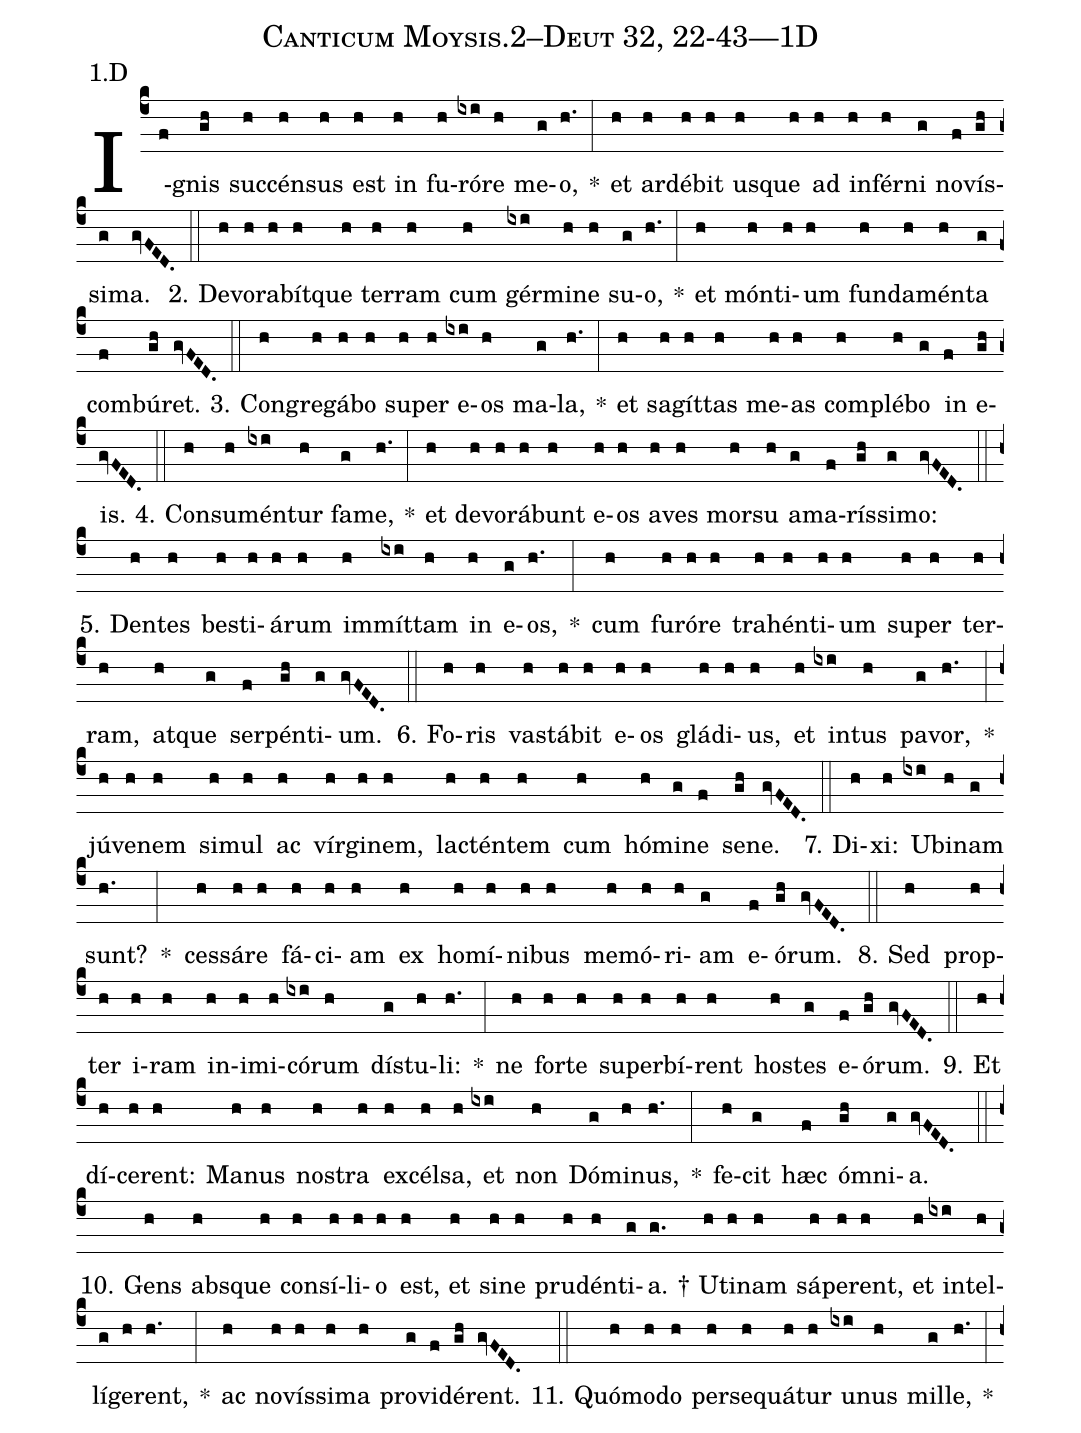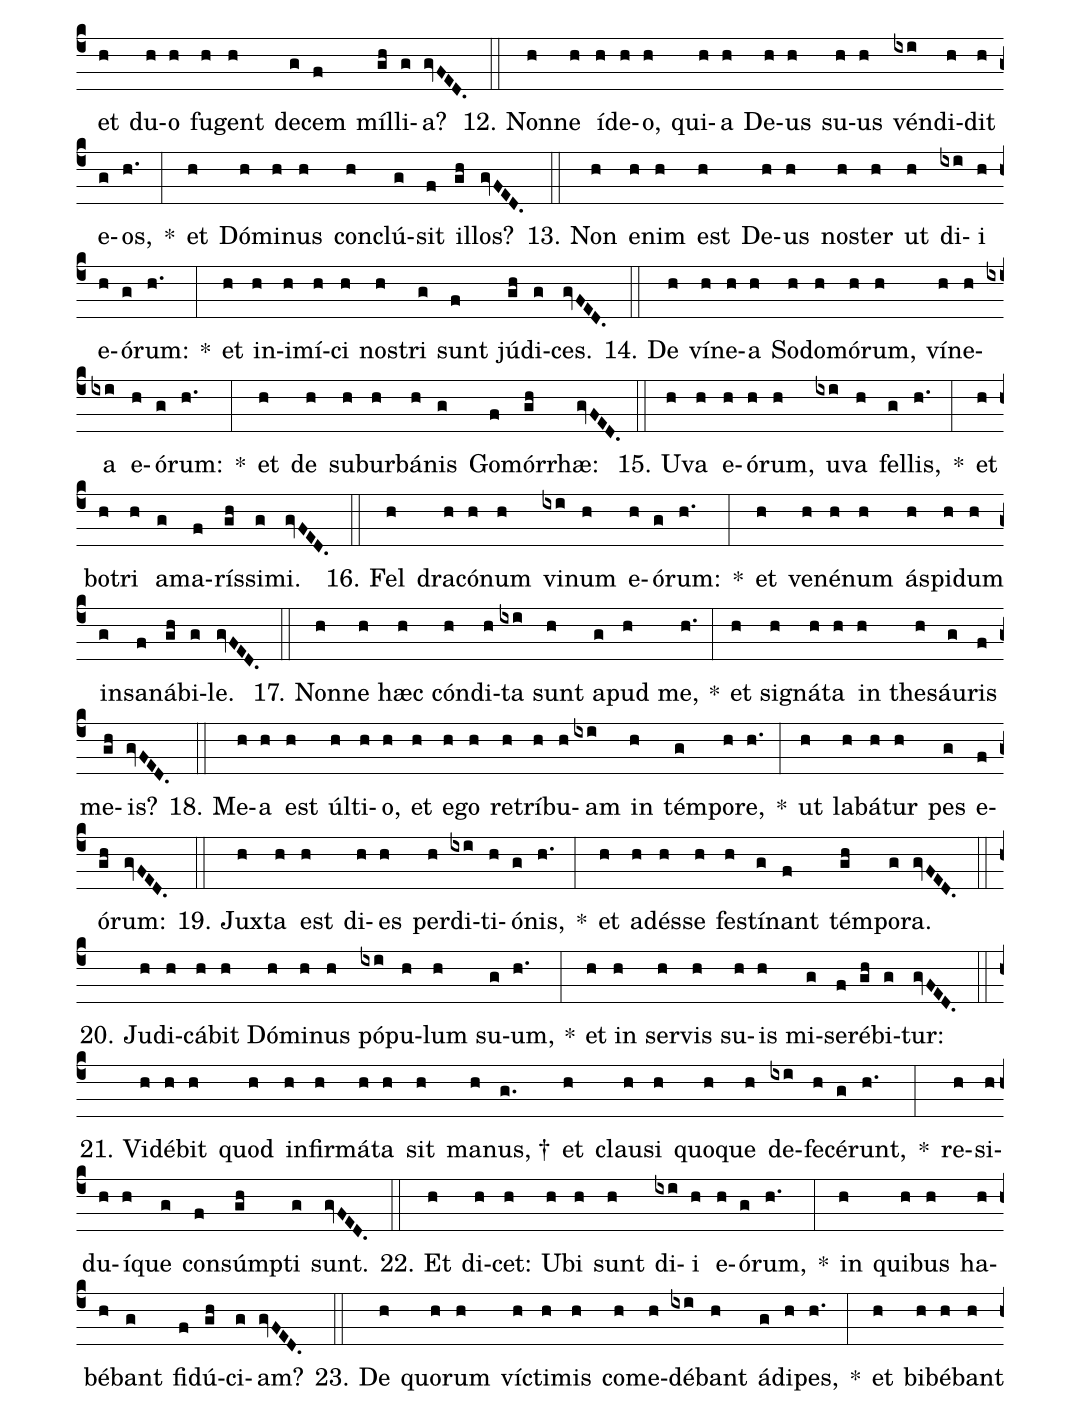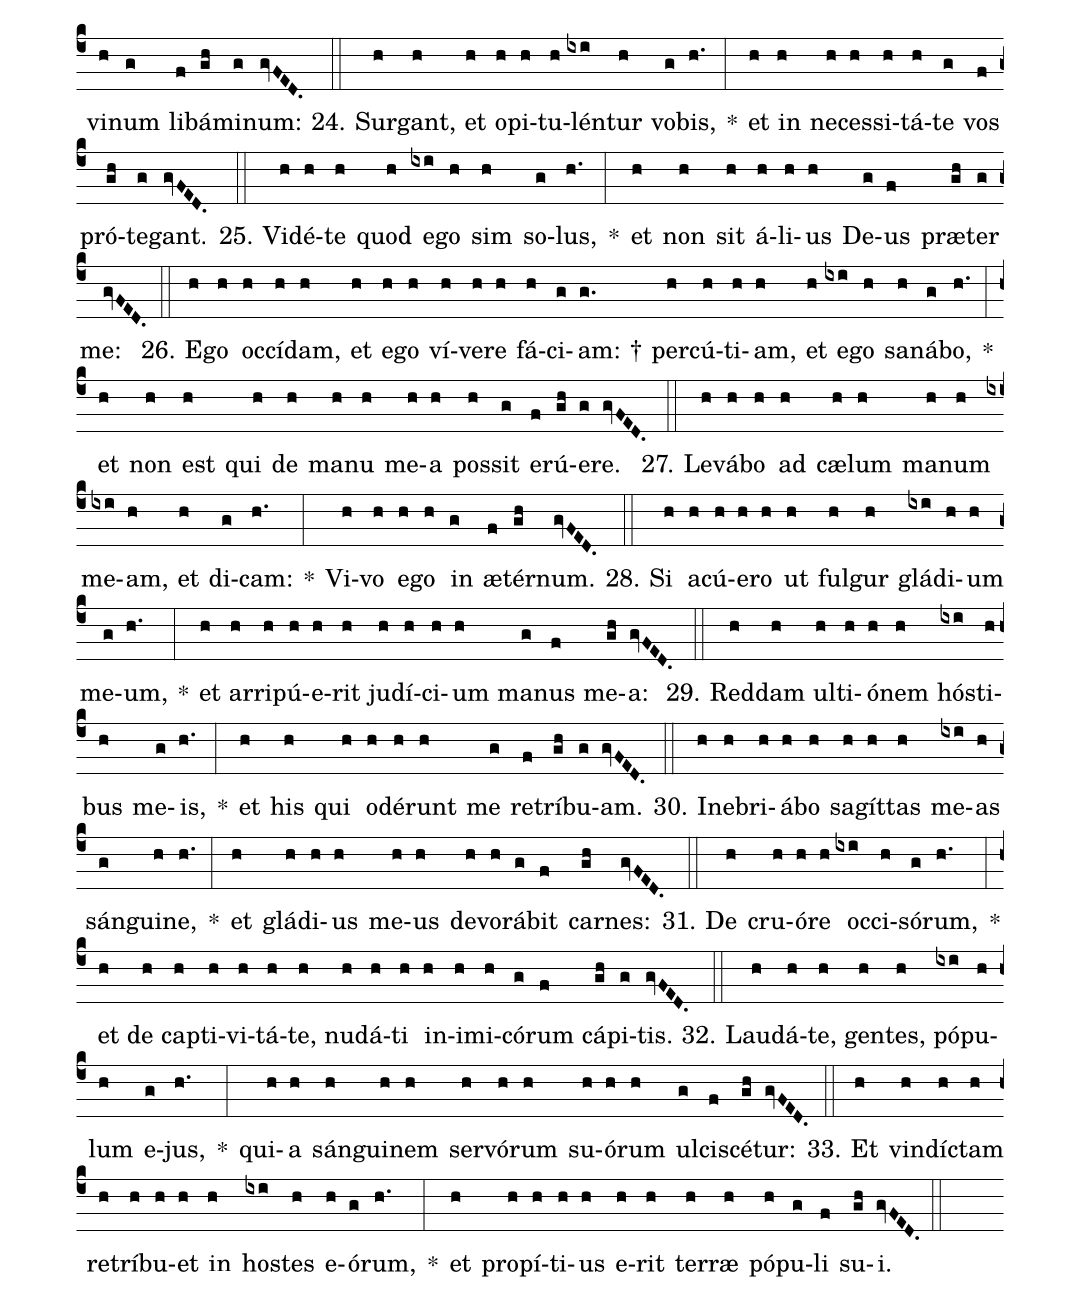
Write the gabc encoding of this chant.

name: Canticum Moysis.2--Deut 32, 22-43---1D;
annotation: 1.D;
%%
(c4)I(f)gnis(gh) suc(h)cén(h)sus(h) est(h) in(h) fu(h)ró(ixi)re(h) me(g)o,(h.) *(:) et(h) ar(h)dé(h)bit(h) us(h)que(h) ad(h) in(h)fér(h)ni(g) no(f)vís(gh)si(g)ma.(gvFED.) (::)
2. De(h)vo(h)ra(h)bít(h)que(h) ter(h)ram(h) cum(h) gér(ixi)mi(h)ne(h) su(g)o,(h.) *(:) et(h) món(h)ti(h)um(h) fun(h)da(h)mén(h)ta(g) com(f)bú(gh)ret.(gvFED.) (::)
3. Con(h)gre(h)gá(h)bo(h) su(h)per(h) e(ixi)os(h) ma(g)la,(h.) *(:) et(h) sa(h)gít(h)tas(h) me(h)as(h) com(h)plé(h)bo(g) in(f) e(gh)is.(gvFED.) (::)
4. Con(h)su(h)mén(ixi)tur(h) fa(g)me,(h.) *(:) et(h) de(h)vo(h)rá(h)bunt(h) e(h)os(h) a(h)ves(h) mor(h)su(h) a(g)ma(f)rís(gh)si(g)mo:(gvFED.) (::)
5. Den(h)tes(h) bes(h)ti(h)á(h)rum(h) im(h)mít(ixi)tam(h) in(h) e(g)os,(h.) *(:) cum(h) fu(h)ró(h)re(h) tra(h)hén(h)ti(h)um(h) su(h)per(h) ter(h)ram,(h) at(h)que(g) ser(f)pén(gh)ti(g)um.(gvFED.) (::)
6. Fo(h)ris(h) vas(h)tá(h)bit(h) e(h)os(h) glá(h)di(h)us,(h) et(h) in(ixi)tus(h) pa(g)vor,(h.) *(:) jú(h)ve(h)nem(h) si(h)mul(h) ac(h) vír(h)gi(h)nem,(h) lac(h)tén(h)tem(h) cum(h) hó(h)mi(g)ne(f) se(gh)ne.(gvFED.) (::)
7. Di(h)xi:(h) U(ixi)bi(h)nam(g) sunt?(h.) *(:) ces(h)sá(h)re(h) fá(h)ci(h)am(h) ex(h) ho(h)mí(h)ni(h)bus(h) me(h)mó(h)ri(h)am(g) e(f)ó(gh)rum.(gvFED.) (::)
8. Sed(h) prop(h)ter(h) i(h)ram(h) in(h)i(h)mi(h)có(ixi)rum(h) dís(g)tu(h)li:(h.) *(:) ne(h) for(h)te(h) su(h)per(h)bí(h)rent(h) hos(h)tes(g) e(f)ó(gh)rum.(gvFED.) (::)
9. Et(h) dí(h)ce(h)rent:(h) Ma(h)nus(h) nos(h)tra(h) ex(h)cél(h)sa,(h) et(ixi) non(h) Dó(g)mi(h)nus,(h.) *(:) fe(h)cit(g) hæc(f) óm(gh)ni(g)a.(gvFED.) (::)
10. Gens(h) abs(h)que(h) con(h)sí(h)li(h)o(h) est,(h) et(h) si(h)ne(h) pru(h)dén(h)ti(g)a. †(g.) U(h)ti(h)nam(h) sá(h)pe(h)rent,(h) et(h) in(ixi)tel(h)lí(g)ge(h)rent,(h.) *(:) ac(h) no(h)vís(h)si(h)ma(h) pro(g)vi(f)dé(gh)rent.(gvFED.) (::)
11. Quó(h)mo(h)do(h) per(h)se(h)quá(h)tur(h) u(ixi)nus(h) mil(g)le,(h.) *(:) et(h) du(h)o(h) fu(h)gent(h) de(g)cem(f) míl(gh)li(g)a?(gvFED.) (::)
12. Non(h)ne(h) íd(h)e(h)o,(h) qui(h)a(h) De(h)us(h) su(h)us(h) vén(ixi)di(h)dit(h) e(g)os,(h.) *(:) et(h) Dó(h)mi(h)nus(h) con(h)clú(g)sit(f) il(gh)los?(gvFED.) (::)
13. Non(h) e(h)nim(h) est(h) De(h)us(h) nos(h)ter(h) ut(h) di(ixi)i(h) e(h)ó(g)rum:(h.) *(:) et(h) in(h)i(h)mí(h)ci(h) nos(h)tri(g) sunt(f) jú(gh)di(g)ces.(gvFED.) (::)
14. De(h) ví(h)ne(h)a(h) So(h)do(h)mó(h)rum,(h) ví(h)ne(h)a(ixi) e(h)ó(g)rum:(h.) *(:) et(h) de(h) sub(h)ur(h)bá(h)nis(g) Go(f)mór(gh)rhæ:(gvFED.) (::)
15. U(h)va(h) e(h)ó(h)rum,(h) u(ixi)va(h) fel(g)lis,(h.) *(:) et(h) bo(h)tri(h) a(g)ma(f)rís(gh)si(g)mi.(gvFED.) (::)
16. Fel(h) dra(h)có(h)num(h) vi(ixi)num(h) e(h)ó(g)rum:(h.) *(:) et(h) ve(h)né(h)num(h) ás(h)pi(h)dum(h) in(g)sa(f)ná(gh)bi(g)le.(gvFED.) (::)
17. Non(h)ne(h) hæc(h) cón(h)di(h)ta(ixi) sunt(h) a(g)pud(h) me,(h.) *(:) et(h) si(h)gná(h)ta(h) in(h) the(h)sáu(g)ris(f) me(gh)is?(gvFED.) (::)
18. Me(h)a(h) est(h) úl(h)ti(h)o,(h) et(h) e(h)go(h) re(h)trí(h)bu(h)am(ixi) in(h) tém(g)po(h)re,(h.) *(:) ut(h) la(h)bá(h)tur(h) pes(g) e(f)ó(gh)rum:(gvFED.) (::)
19. Jux(h)ta(h) est(h) di(h)es(h) per(h)di(ixi)ti(h)ó(g)nis,(h.) *(:) et(h) ad(h)és(h)se(h) fes(h)tí(g)nant(f) tém(gh)po(g)ra.(gvFED.) (::)
20. Ju(h)di(h)cá(h)bit(h) Dó(h)mi(h)nus(h) pó(ixi)pu(h)lum(h) su(g)um,(h.) *(:) et(h) in(h) ser(h)vis(h) su(h)is(h) mi(g)se(f)ré(gh)bi(g)tur:(gvFED.) (::)
21. Vi(h)dé(h)bit(h) quod(h) in(h)fir(h)má(h)ta(h) sit(h) ma(h)nus, †(g.) et(h) clau(h)si(h) quo(h)que(h) de(ixi)fe(h)cé(g)runt,(h.) *(:) re(h)si(h)du(h)í(h)que(g) con(f)súmp(gh)ti(g) sunt.(gvFED.) (::)
22. Et(h) di(h)cet:(h) U(h)bi(h) sunt(h) di(ixi)i(h) e(h)ó(g)rum,(h.) *(:) in(h) qui(h)bus(h) ha(h)bé(h)bant(g) fi(f)dú(gh)ci(g)am?(gvFED.) (::)
23. De(h) quo(h)rum(h) víc(h)ti(h)mis(h) com(h)e(h)dé(ixi)bant(h) á(g)di(h)pes,(h.) *(:) et(h) bi(h)bé(h)bant(h) vi(h)num(g) li(f)bá(gh)mi(g)num:(gvFED.) (::)
24. Sur(h)gant,(h) et(h) o(h)pi(h)tu(h)lén(ixi)tur(h) vo(g)bis,(h.) *(:) et(h) in(h) ne(h)ces(h)si(h)tá(h)te(g) vos(f) pró(gh)te(g)gant.(gvFED.) (::)
25. Vi(h)dé(h)te(h) quod(h) e(ixi)go(h) sim(h) so(g)lus,(h.) *(:) et(h) non(h) sit(h) á(h)li(h)us(h) De(g)us(f) præ(gh)ter(g) me:(gvFED.) (::)
26. E(h)go(h) oc(h)cí(h)dam,(h) et(h) e(h)go(h) ví(h)ve(h)re(h) fá(h)ci(g)am: †(g.) per(h)cú(h)ti(h)am,(h) et(h) e(ixi)go(h) sa(h)ná(g)bo,(h.) *(:) et(h) non(h) est(h) qui(h) de(h) ma(h)nu(h) me(h)a(h) pos(h)sit(g) e(f)rú(gh)e(g)re.(gvFED.) (::)
27. Le(h)vá(h)bo(h) ad(h) cæ(h)lum(h) ma(h)num(h) me(ixi)am,(h) et(h) di(g)cam:(h.) *(:) Vi(h)vo(h) e(h)go(h) in(g) æ(f)tér(gh)num.(gvFED.) (::)
28. Si(h) a(h)cú(h)e(h)ro(h) ut(h) ful(h)gur(h) glá(ixi)di(h)um(h) me(g)um,(h.) *(:) et(h) ar(h)ri(h)pú(h)e(h)rit(h) ju(h)dí(h)ci(h)um(h) ma(g)nus(f) me(gh)a:(gvFED.) (::)
29. Red(h)dam(h) ul(h)ti(h)ó(h)nem(h) hós(ixi)ti(h)bus(h) me(g)is,(h.) *(:) et(h) his(h) qui(h) o(h)dé(h)runt(h) me(g) re(f)trí(gh)bu(g)am.(gvFED.) (::)
30. In(h)e(h)bri(h)á(h)bo(h) sa(h)gít(h)tas(h) me(ixi)as(h) sán(g)gui(h)ne,(h.) *(:) et(h) glá(h)di(h)us(h) me(h)us(h) de(h)vo(h)rá(g)bit(f) car(gh)nes:(gvFED.) (::)
31. De(h) cru(h)ó(h)re(h) oc(ixi)ci(h)só(g)rum,(h.) *(:) et(h) de(h) cap(h)ti(h)vi(h)tá(h)te,(h) nu(h)dá(h)ti(h) in(h)i(h)mi(h)có(g)rum(f) cá(gh)pi(g)tis.(gvFED.) (::)
32. Lau(h)dá(h)te,(h) gen(h)tes,(h) pó(ixi)pu(h)lum(h) e(g)jus,(h.) *(:) qui(h)a(h) sán(h)gui(h)nem(h) ser(h)vó(h)rum(h) su(h)ó(h)rum(h) ul(g)ci(f)scé(gh)tur:(gvFED.) (::)
33. Et(h) vin(h)díc(h)tam(h) re(h)trí(h)bu(h)et(h) in(h) hos(ixi)tes(h) e(h)ó(g)rum,(h.) *(:) et(h) pro(h)pí(h)ti(h)us(h) e(h)rit(h) ter(h)ræ(h) pó(h)pu(g)li(f) su(gh)i.(gvFED.) (::)
